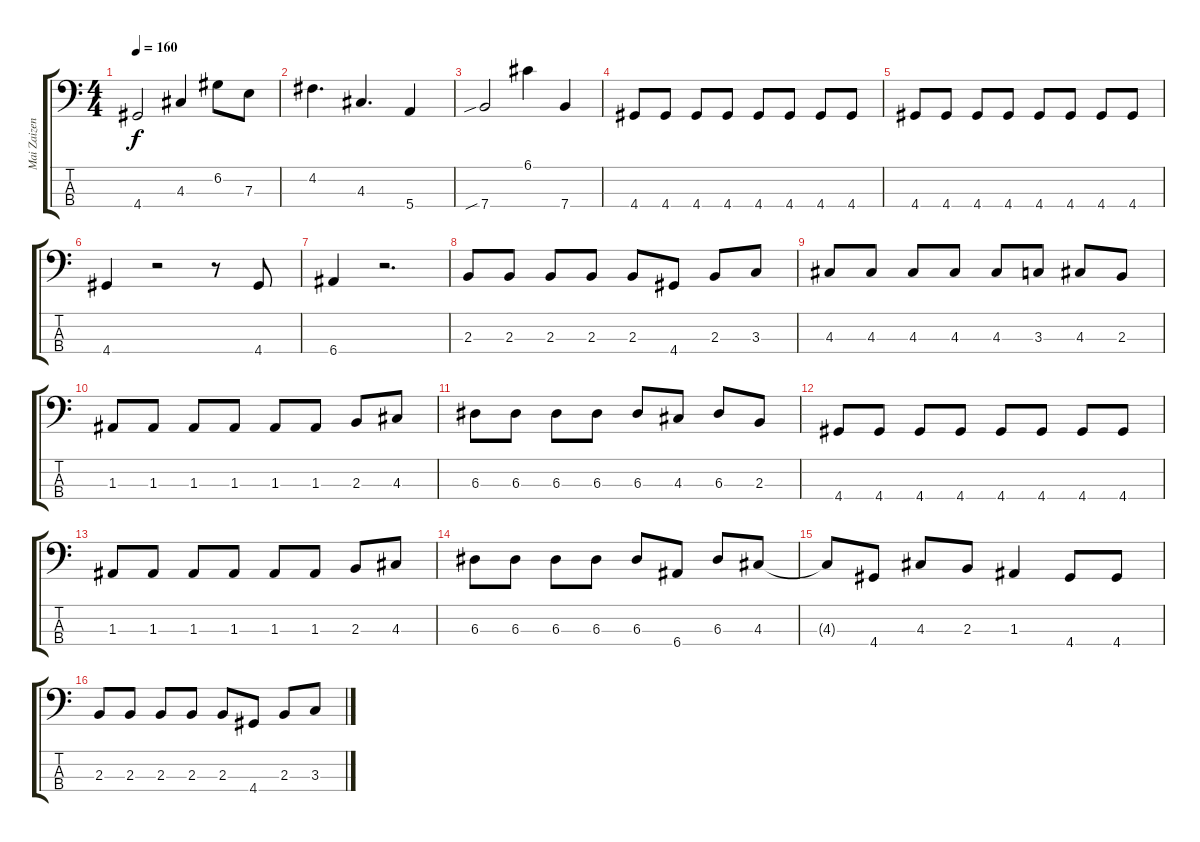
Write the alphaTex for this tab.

\track ("Mai Zaizen (Bass)" "Mai Zaizen") {instrument electricbassfinger}
\staff {score tabs}
\tuning (G2 D2 A1 E1) {hide}
\ts (4 4)
\tempo 160
\clef f4
\ks c
4.4.2{dy f} 4.3.4 6.2.8 7.3.8 |
4.2.4{d} 4.3.4{d} 5.4.4 |
7.4{sib}.2 6.1.4 7.4.4 |
4.4.8 4.4.8 4.4.8 4.4.8 4.4.8 4.4.8 4.4.8 4.4.8 |
4.4.8 4.4.8 4.4.8 4.4.8 4.4.8 4.4.8 4.4.8 4.4.8 |
4.4.4 r.2 r.8 4.4.8 |
6.4.4 r.2{d} |
2.3.8 2.3.8 2.3.8 2.3.8 2.3.8 4.4.8 2.3.8 3.3.8 |
4.3.8 4.3.8 4.3.8 4.3.8 4.3.8 3.3.8 4.3.8 2.3.8 |
1.3.8 1.3.8 1.3.8 1.3.8 1.3.8 1.3.8 2.3.8 4.3.8 |
6.3.8 6.3.8 6.3.8 6.3.8 6.3.8 4.3.8 6.3.8 2.3.8 |
4.4.8 4.4.8 4.4.8 4.4.8 4.4.8 4.4.8 4.4.8 4.4.8 |
1.3.8 1.3.8 1.3.8 1.3.8 1.3.8 1.3.8 2.3.8 4.3.8 |
6.3.8 6.3.8 6.3.8 6.3.8 6.3.8 6.4.8 6.3.8 4.3.8 |
4.3{t}.8 4.4.8 4.3.8 2.3.8 1.3.4 4.4.8 4.4.8 |
2.3.8 2.3.8 2.3.8 2.3.8 2.3.8 4.4.8 2.3.8 3.3.8
